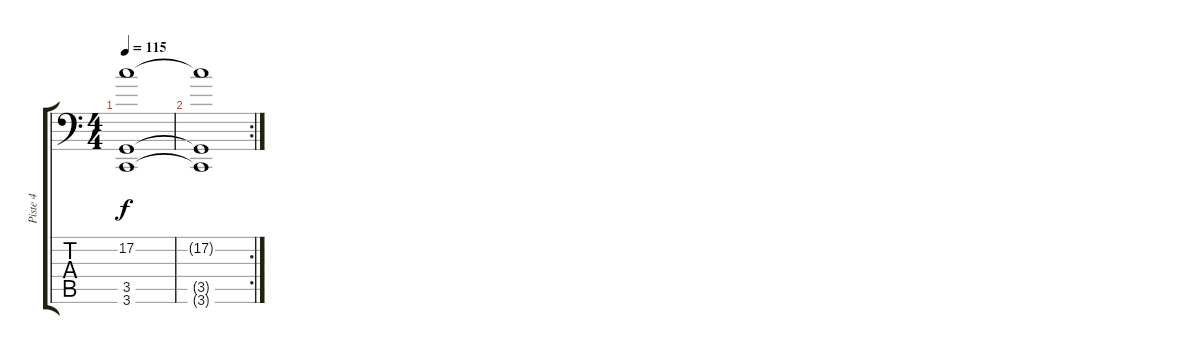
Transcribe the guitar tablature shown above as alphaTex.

\track ("Piste 4" "Piste 4") {instrument fx1rain}
\staff {score tabs}
\tuning (C4 G3 D3 A2 E2 A1) {hide}
\ts (4 4)
\tempo 115
\clef f4
\ks c
(17.2 3.5 3.6).1{dy f} |
\rc 2
(17.2{t} 3.5{t} 3.6{t}).1
